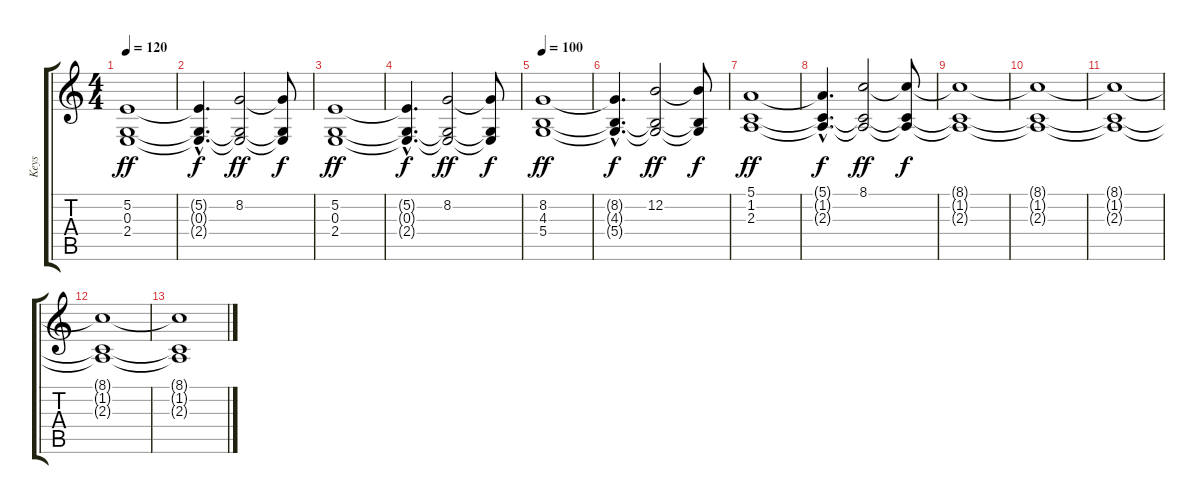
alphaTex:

\track ("Keys" "Keys") {instrument synthstrings1}
\staff {score tabs}
\tuning (E4 B3 G3 D3 A2 E2) {hide}
\ts (4 4)
\tempo 120
\clef g2
\ks c
(5.2 0.3 2.4).1{dy ff} |
(5.2{hac t} 0.3{hac t} 2.4{hac t}).4{d dy f} (8.2 0.3{t} 2.4{t}).2{dy ff} (8.2{t} 0.3{t} 2.4{t}).8{dy f} |
(5.2 0.3 2.4).1{dy ff} |
(5.2{hac t} 0.3{hac t} 2.4{hac t}).4{d dy f} (8.2 0.3{t} 2.4{t}).2{dy ff} (8.2{t} 0.3{t} 2.4{t}).8{dy f} |
\tempo 100
(8.2 4.3 5.4).1{dy ff} |
(8.2{hac t} 4.3{hac t} 5.4{hac t}).4{d dy f} (12.2 4.3{t} 5.4{t}).2{dy ff} (12.2{t} 4.3{t} 5.4{t}).8{dy f} |
(5.1 1.2 2.3).1{dy ff} |
(5.1{hac t} 1.2{hac t} 2.3{hac t}).4{d dy f} (8.1 1.2{t} 2.3{t}).2{dy ff} (8.1{t} 1.2{t} 2.3{t}).8{dy f} |
(8.1{t} 1.2{t} 2.3{t}).1{volume 0} |
(8.1{t} 1.2{t} 2.3{t}).1 |
(8.1{t} 1.2{t} 2.3{t}).1 |
(8.1{t} 1.2{t} 2.3{t}).1 |
(8.1{t} 1.2{t} 2.3{t}).1
